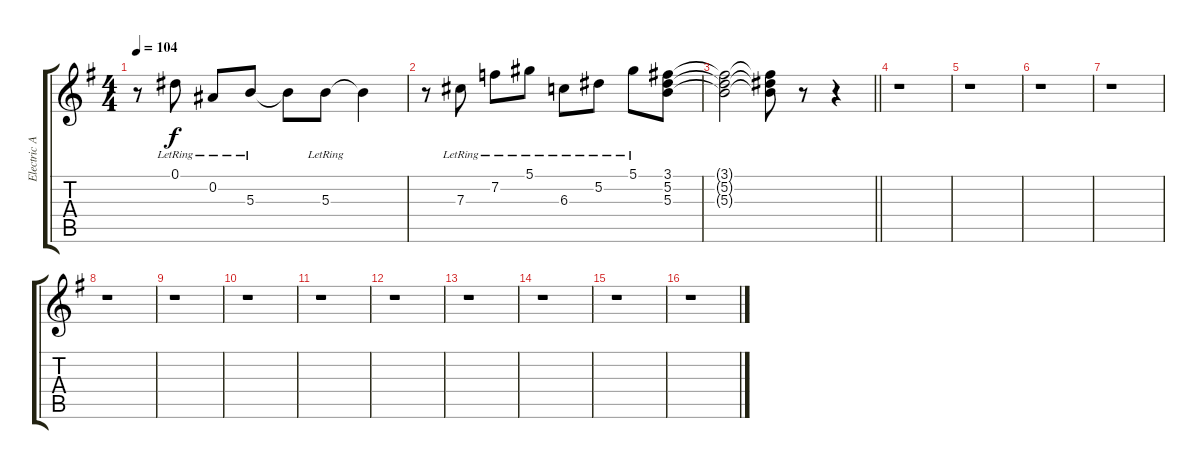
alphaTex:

\track ("Electric Acoustic" "Electric A") {instrument acousticguitarsteel}
\staff {score tabs}
\tuning (Eb4 Bb3 Gb3 Db3 Ab2 Eb2) {hide}
\ts (4 4)
\tempo 104
\clef g2
\ks g
r.8{dy f} 0.1{lr}.8 0.2{lr}.8 5.3{lr}.8 5.3{t}.8 5.3{lr}.8 5.3{t}.4 |
r.8 7.3{lr}.8 7.2{lr}.8 5.1{lr}.8 6.3{lr}.8 5.2{lr}.8 5.1{lr}.8 (3.1 5.2 5.3).8 |
\barLineRight lightlight
(3.1{t} 5.2{t} 5.3{t}).2 (3.1{t} 5.2{t} 5.3{t}).8 r.8 r.4 |
r.1 |
r.1 |
r.1 |
r.1 |
r.1 |
r.1 |
r.1 |
r.1 |
r.1 |
r.1 |
r.1 |
r.1 |
r.1
